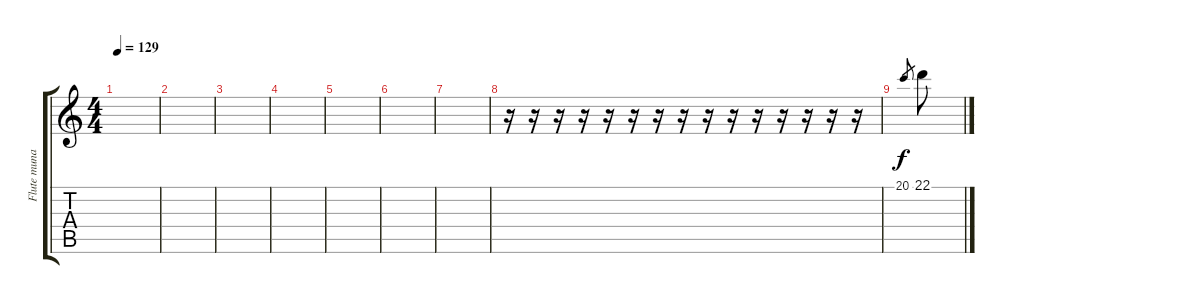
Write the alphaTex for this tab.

\track ("Flute типа" "Flute типа") {instrument englishhorn}
\staff {score tabs}
\tuning (E4 B3 G3 D3 A2 E2) {hide}
\ts (4 4)
\tempo 129
\clef g2
\ks c
|
|
|
|
|
|
|
r.16 r.16 r.16 r.16 r.16 r.16 r.16 r.16 r.16 r.16 r.16 r.16 r.16 r.16 r.16 |
20.1.8{gr} 22.1.8
